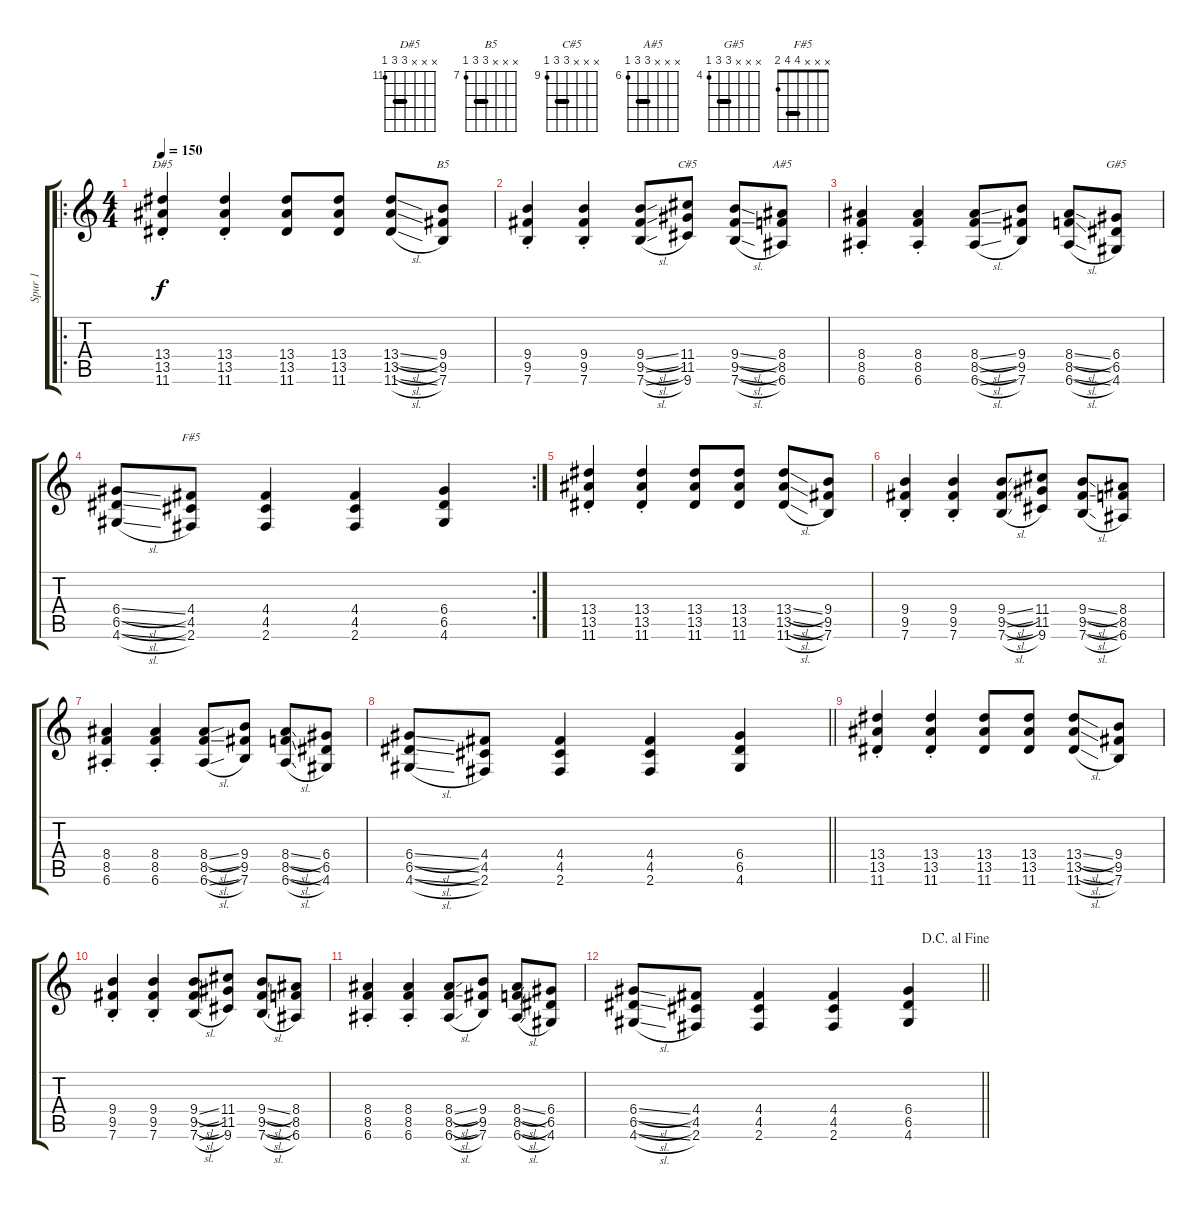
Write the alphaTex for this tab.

\track ("Spur 1" "Spur 1") {instrument distortionguitar}
\staff {score tabs}
\tuning (E4 B3 G3 D3 A2 E2) {hide}
\chord ("D#5" x x x 13 13 11) {firstfret 11 barre 13}
\chord ("B5" x x x 9 9 7) {firstfret 7 barre 9}
\chord ("C#5" x x x 11 11 9) {firstfret 9 barre 11}
\chord ("A#5" x x x 8 8 6) {firstfret 6 barre 8}
\chord ("G#5" x x x 6 6 4) {firstfret 4 barre 6}
\chord ("F#5" x x x 4 4 2) {barre 4}
\ro
\ts (4 4)
\tempo 150
\clef g2
\ks c
(13.4{st} 13.5{st} 11.6{st}).4{ch "D#5" dy f} (13.4{st} 13.5{st} 11.6{st}).4 (13.4 13.5 11.6).8 (13.4 13.5 11.6).8 (13.4{sl} 13.5{sl} 11.6{sl}).8 (9.4 9.5 7.6).8{ch "B5"} |
(9.4{st} 9.5{st} 7.6{st}).4 (9.4{st} 9.5{st} 7.6{st}).4 (9.4{sl} 9.5{sl} 7.6{sl}).8 (11.4 11.5 9.6).8{ch "C#5"} (9.4{sl} 9.5{sl} 7.6{sl}).8 (8.4 8.5 6.6).8{ch "A#5"} |
(8.4{st} 8.5{st} 6.6{st}).4 (8.4{st} 8.5{st} 6.6{st}).4 (8.4{sl} 8.5{sl} 6.6{sl}).8 (9.4 9.5 7.6).8 (8.4{sl} 8.5{sl} 6.6{sl}).8 (6.4 6.5 4.6).8{ch "G#5"} |
\rc 2
(6.4{sl} 6.5{sl} 4.6{sl}).8 (4.4 4.5 2.6).8{ch "F#5"} (4.4 4.5 2.6).4 (4.4 4.5 2.6).4 (6.4 6.5 4.6).4 |
(13.4{st} 13.5{st} 11.6{st}).4 (13.4{st} 13.5{st} 11.6{st}).4 (13.4 13.5 11.6).8 (13.4 13.5 11.6).8 (13.4{sl} 13.5{sl} 11.6{sl}).8 (9.4 9.5 7.6).8 |
(9.4{st} 9.5{st} 7.6{st}).4 (9.4{st} 9.5{st} 7.6{st}).4 (9.4{sl} 9.5{sl} 7.6{sl}).8 (11.4 11.5 9.6).8 (9.4{sl} 9.5{sl} 7.6{sl}).8 (8.4 8.5 6.6).8 |
(8.4{st} 8.5{st} 6.6{st}).4 (8.4{st} 8.5{st} 6.6{st}).4 (8.4{sl} 8.5{sl} 6.6{sl}).8 (9.4 9.5 7.6).8 (8.4{sl} 8.5{sl} 6.6{sl}).8 (6.4 6.5 4.6).8 |
\barLineRight lightlight
(6.4{sl} 6.5{sl} 4.6{sl}).8 (4.4 4.5 2.6).8 (4.4 4.5 2.6).4 (4.4 4.5 2.6).4 (6.4 6.5 4.6).4 |
(13.4{st} 13.5{st} 11.6{st}).4 (13.4{st} 13.5{st} 11.6{st}).4 (13.4 13.5 11.6).8 (13.4 13.5 11.6).8 (13.4{sl} 13.5{sl} 11.6{sl}).8 (9.4 9.5 7.6).8 |
(9.4{st} 9.5{st} 7.6{st}).4 (9.4{st} 9.5{st} 7.6{st}).4 (9.4{sl} 9.5{sl} 7.6{sl}).8 (11.4 11.5 9.6).8 (9.4{sl} 9.5{sl} 7.6{sl}).8 (8.4 8.5 6.6).8 |
(8.4{st} 8.5{st} 6.6{st}).4 (8.4{st} 8.5{st} 6.6{st}).4 (8.4{sl} 8.5{sl} 6.6{sl}).8 (9.4 9.5 7.6).8 (8.4{sl} 8.5{sl} 6.6{sl}).8 (6.4 6.5 4.6).8 |
\jump dacapoalfine
\barLineRight lightlight
(6.4{sl} 6.5{sl} 4.6{sl}).8 (4.4 4.5 2.6).8 (4.4 4.5 2.6).4 (4.4 4.5 2.6).4 (6.4 6.5 4.6).4
